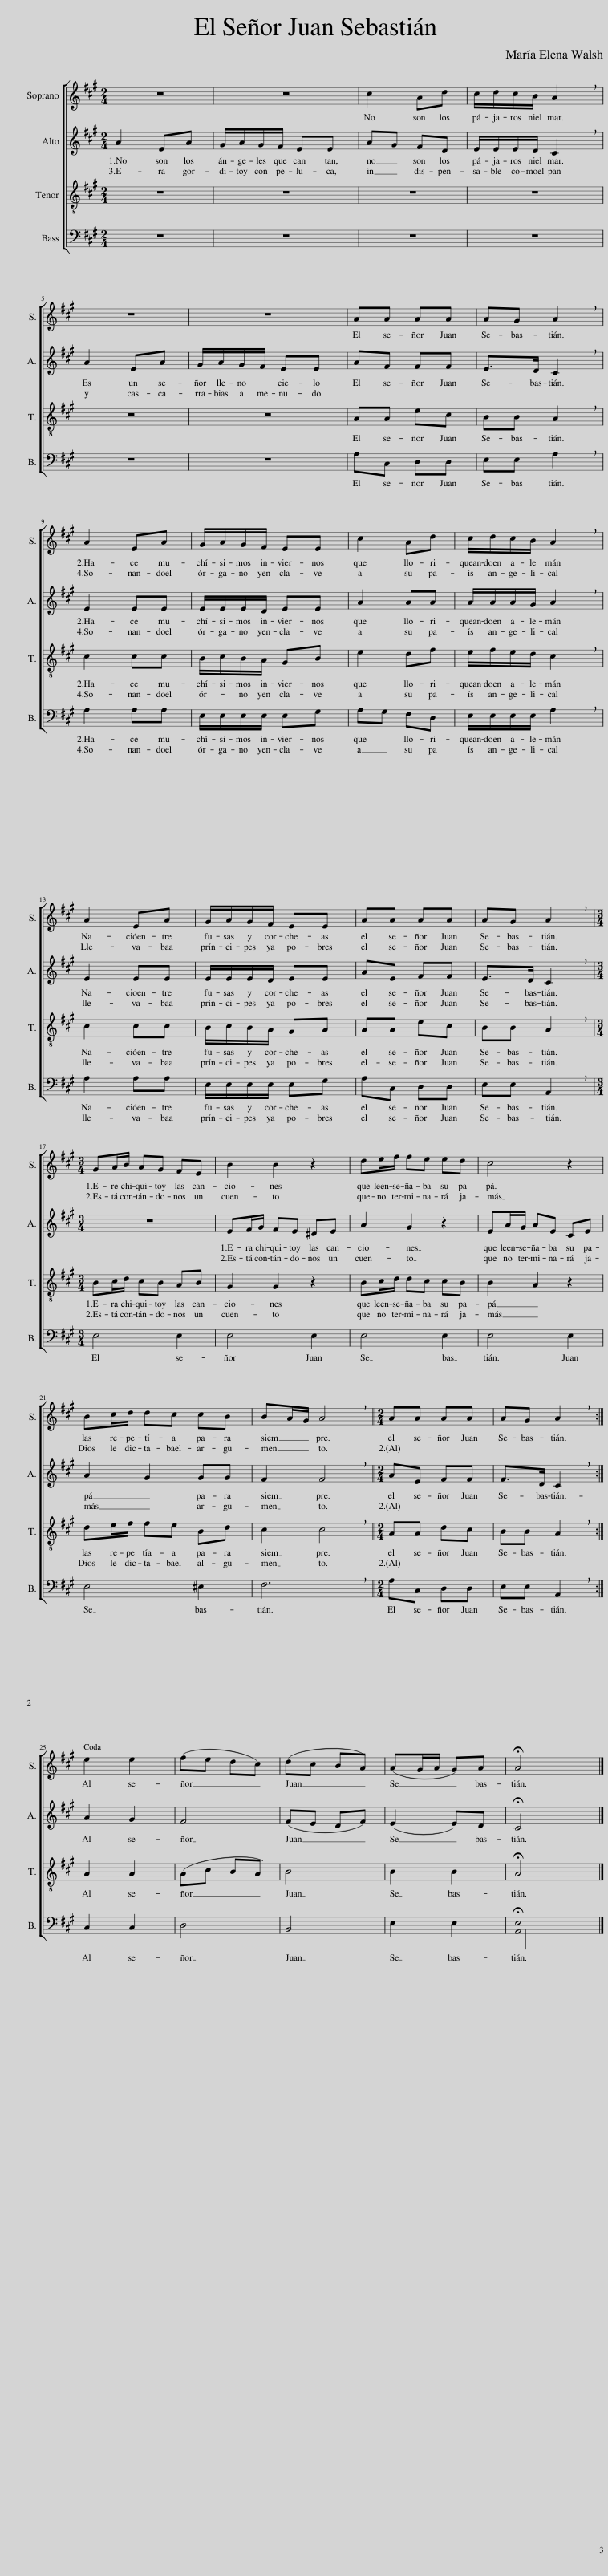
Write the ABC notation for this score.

X:1
%%score [ 1 2 3 4 ]
L:1/8
Q:1/4=70
M:2/4
I:linebreak $
K:A
V:1 treble
V:2 treble
V:3 treble-8
V:4 bass
V:1
 z4 | z4 | c2 Ad | c/d/c/B/ !breath!A2 |$ z4 | %5
 z4 | AA AA | AG !breath!A2 |$ A2 EA | G/A/G/F/ EE | %10
 c2 Ad | c/d/c/B/ !breath!A2 |$ A2 EA | G/A/G/F/ EE | AA AA | %15
 AG !breath!A2 |$[M:3/4] GA/B/ AG FE | B2 B2 z2 | de/f/ fe ed | c4 z2 |$ %20
 Bc/d/ dc cB | BA/G/ !breath!A4 ||[M:2/4] AA AA | AG !breath!A2 :|$ e2 e2 | %25
 (fe dc) | (dc BA) | (AG/A/ G)A | !fermata!A4 |] %29
V:2
 A2 EA | G/A/G/F/ EE | AG FD | E/E/E/D/ !breath!C2 |$ A2 EA | %5
 G/A/G/F/ EE | AF FF | E>D !breath!C2 |$ E2 EE | E/E/E/D/ EE | %10
 A2 AA | A/A/A/G/ !breath!A2 |$ E2 EE | E/E/E/D/ EE | AE FF | %15
 E>D !breath!C2 |$[M:3/4] z6 | EF/G/ FE ^DE | A2 G2 z2 | EA/G/ AE CE |$ %20
 A2 G2 GG | F2 !breath!F4 ||[M:2/4] AE FF | F>D !breath!C2 :|$ A2 G2 | %25
 F4 | (FE DF) | (E2 E)D | !fermata!C4 |] %29
V:3
 z4 | z4 | z4 | z4 |$ z4 | %5
 z4 | AA ec | BB !breath!A2 |$ c2 cc | B/c/B/A/ GB | %10
 e2 df | e/f/e/d/ !breath!c2 |$ c2 cc | B/c/B/A/ GA | AA ec | %15
 BB !breath!A2 |$[M:3/4] Bc/d/ cB AB | G2 G2 z2 | Bc/d/ dc cB | B2 A2 z2 |$ %20
 de/f/ fe Bd | c2 !breath!c4 ||[M:2/4] AA dc | BB !breath!A2 :|$ A2 A2 | %25
 (Ac BA) | B4 | B2 B2 | !fermata!A4 |] %29
V:4
 z4 | z4 | z4 | z4 |$ z4 | %5
 z4 | A,C, D,D, | E,E, !breath!A,2 |$ A,2 A,A, | E,/E,/E,/E,/ E,G, | %10
 A,G, F,D, | E,/E,/E,/E,/ !breath!A,2 |$ A,2 A,A, | E,/E,/E,/E,/ E,G, | A,C, D,D, | %15
 E,E, !breath!A,,2 |$[M:3/4] E,4 E,2 | E,4 E,2 | E,4 E,2 | E,4 E,2 |$ %20
 E,4 ^E,2 | !breath!F,6 ||[M:2/4] A,C, D,D, | E,E, !breath!A,,2 :|$ C,2 C,2 | %25
 D,4 | B,,4 | E,2 E,2 | !fermata![A,,E,]4 |] %29
